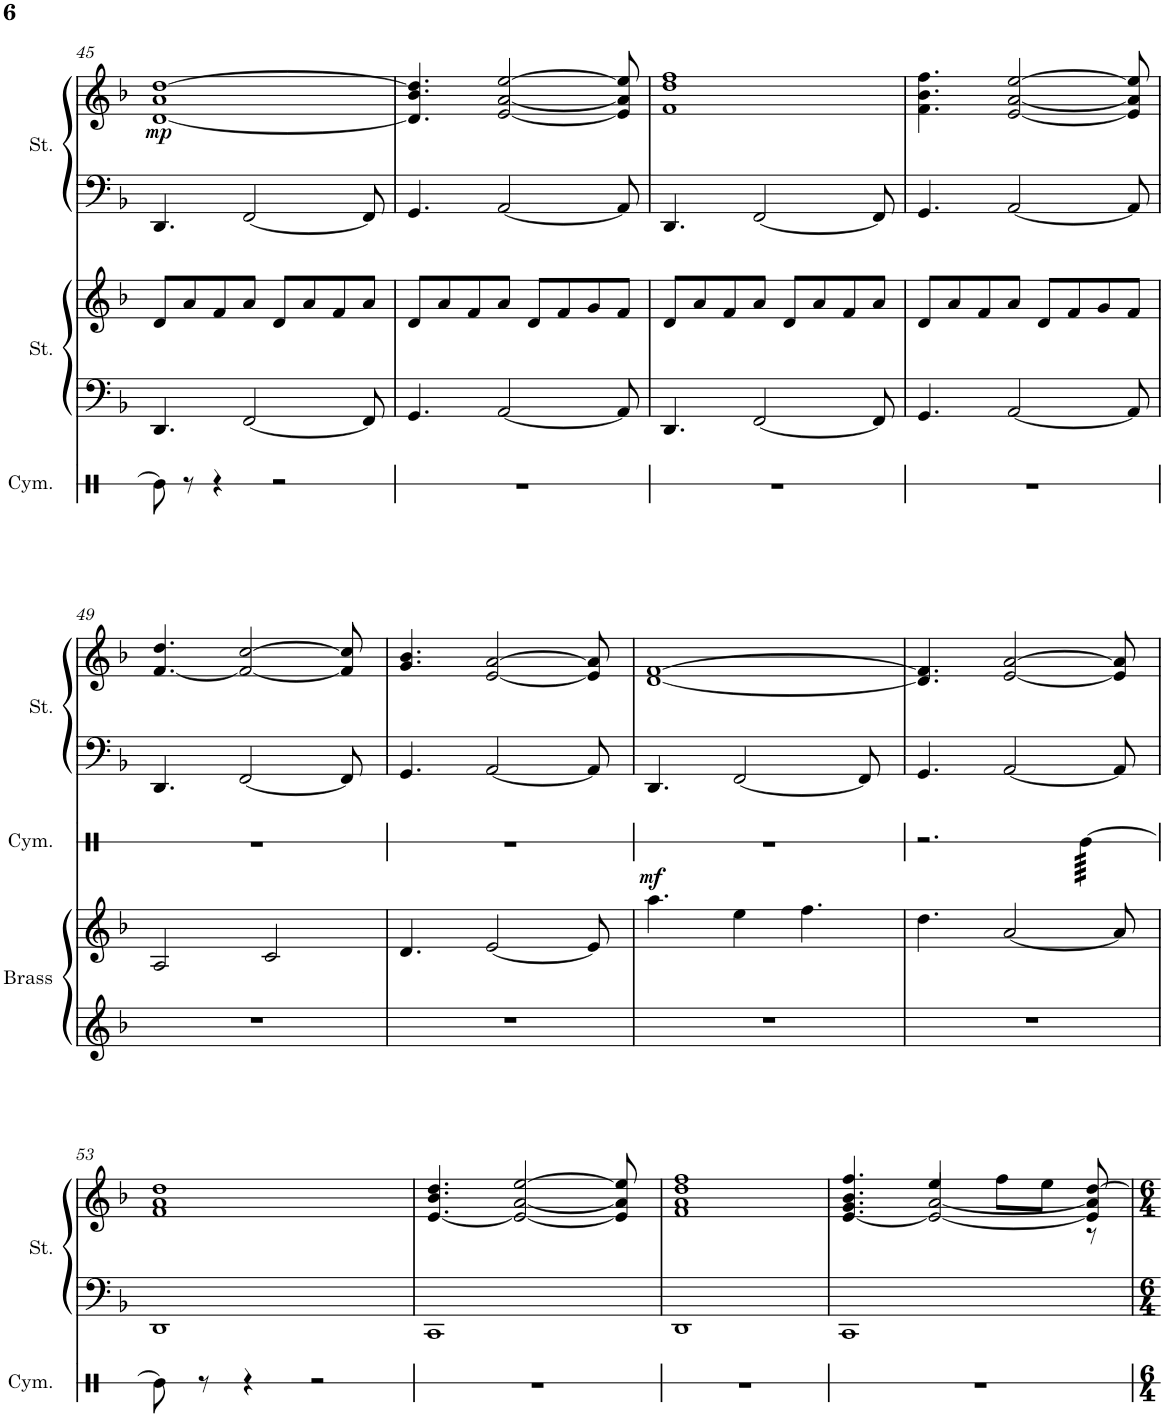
**kern	**dynam	**kern	**kern	**kern	**kern	**dynam
*part3	*part3	*part2	*part2	*part1	*part1	*part1
*staff5	*staff5	*staff4	*staff3	*staff2	*staff1	*staff1/2
*I"Brass	*	*I"Strings	*	*I"Strings	*	*
*I'Brass	*	*I'St.	*	*I'St.	*	*
!!LO:PB:g=z
*clefG2	*	*clefF4	*clefG2	*clefF4	*clefG2	*
*Trd7c12	*	*	*	*	*	*
*k[b-]	*	*k[b-]	*k[b-]	*k[b-]	*k[b-]	*
*M4/4	*	*M4/4	*M4/4	*M4/4	*M4/4	*
=45	=45	=45	=45	=45	=45	=45
!	!	!	!	!	!	!LO:DY:b
1r	.	4.DD/	8d/L	4.DD/	[1d 1a [1dd	mp
.	.	.	8a/	.	.	.
.	.	.	8f/	.	.	.
.	.	[2FF/	8a/J	[2FF/	.	.
.	.	.	8d/L	.	.	.
.	.	.	8a/	.	.	.
.	.	.	8f/	.	.	.
.	.	8FF/]	8a/J	8FF/]	.	.
=46	=46	=46	=46	=46	=46	=46
1r	.	4.GG/	8d/L	4.GG/	4.d/] 4.b-/ 4.dd/]	.
.	.	.	8a/	.	.	.
.	.	.	8f/	.	.	.
.	.	[2AA/	8a/J	[2AA/	[2e/ [2a/ [2ee/	.
.	.	.	8d/L	.	.	.
.	.	.	8f/	.	.	.
.	.	.	8g/	.	.	.
.	.	8AA/]	8f/J	8AA/]	8e/] 8a/] 8ee/]	.
=47	=47	=47	=47	=47	=47	=47
1r	.	4.DD/	8d/L	4.DD/	1f 1dd 1ff	.
.	.	.	8a/	.	.	.
.	.	.	8f/	.	.	.
.	.	[2FF/	8a/J	[2FF/	.	.
.	.	.	8d/L	.	.	.
.	.	.	8a/	.	.	.
.	.	.	8f/	.	.	.
.	.	8FF/]	8a/J	8FF/]	.	.
=48	=48	=48	=48	=48	=48	=48
1r	.	4.GG/	8d/L	4.GG/	4.f\ 4.b-\ 4.ff\	.
.	.	.	8a/	.	.	.
.	.	.	8f/	.	.	.
.	.	[2AA/	8a/J	[2AA/	[2e/ [2a/ [2ee/	.
.	.	.	8d/L	.	.	.
.	.	.	8f/	.	.	.
.	.	.	8g/	.	.	.
.	.	8AA/]	8f/J	8AA/]	8e/] 8a/] 8ee/]	.
!!LO:LB:g=z
=49	=49	=49	=49	=49	=49	=49
2A/	.	1r	1r	4.DD/	[4.f/ 4.dd/	.
.	.	.	.	[2FF/	2f/_ [2cc/	.
2c/	.	.	.	.	.	.
.	.	.	.	8FF/]	8f/] 8cc/]	.
=50	=50	=50	=50	=50	=50	=50
4.d/	.	1r	1r	4.GG/	4.g/ 4.b-/	.
[2e/	.	.	.	[2AA/	[2e/ [2a/	.
8e/]	.	.	.	8AA/]	8e/] 8a/]	.
=51	=51	=51	=51	=51	=51	=51
!	!LO:DY:a	!	!	!	!	!
4.aa\	mf	1r	1r	4.DD/	[1d [1f	.
4ee\	.	.	.	[2FF/	.	.
4.ff\	.	.	.	.	.	.
.	.	.	.	8FF/]	.	.
=52	=52	=52	=52	=52	=52	=52
4.dd\	.	1r	1r	4.GG/	4.d/] 4.f/]	.
[2a/	.	.	.	[2AA/	[2e/ [2a/	.
8a/]	.	.	.	8AA/]	8e/] 8a/]	.
!!LO:LB:g=z
=53	=53	=53	=53	=53	=53	=53
1r	.	1r	1r	1DD	1f 1a 1dd	.
=54	=54	=54	=54	=54	=54	=54
1r	.	1r	1r	1CC	[4.e/ 4.b-/ 4.dd/	.
.	.	.	.	.	2e/_ [2a/ [2ee/	.
.	.	.	.	.	8e/] 8a/] 8ee/]	.
=55	=55	=55	=55	=55	=55	=55
1r	.	1r	1r	1DD	1f 1a 1dd 1ff	.
=56	=56	=56	=56	=56	=56	=56
*	*	*	*	*	*^	*
1r	.	1r	1r	1CC	[<4.e/ 4.g/ 4.b-/ 4.ff/	4.ryy	.
.	.	.	.	.	2e/_ [<2a/	4ee/	.
.	.	.	.	.	.	8ff\L	.
.	.	.	.	.	.	8ee\J	.
.	.	.	.	.	8e/] 8a/] [8dd/	8r	.
*	*	*	*	*	*v	*v	*
=	=	=	=	=	=	=
*-	*-	*-	*-	*-	*-	*-
